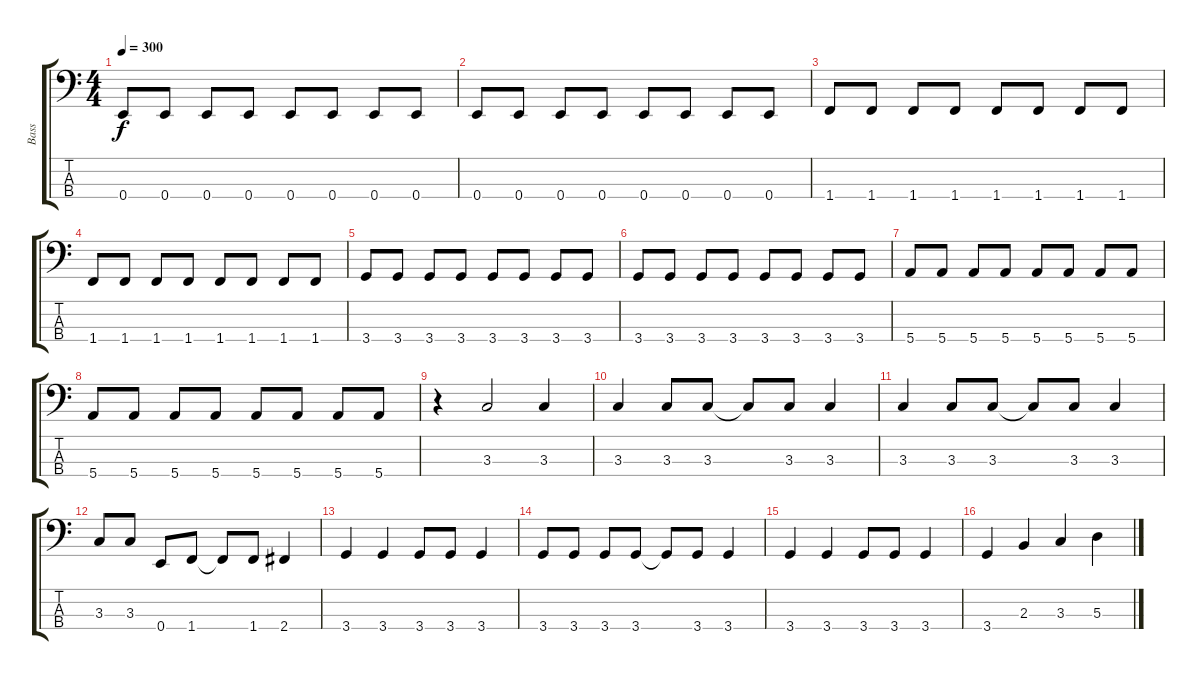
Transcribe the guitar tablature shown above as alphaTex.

\track ("Bass" "Bass") {instrument electricbassfinger}
\staff {score tabs}
\tuning (G2 D2 A1 E1) {hide}
\ts (4 4)
\tempo 300
\clef f4
\ks c
0.4.8{dy f} 0.4.8 0.4.8 0.4.8 0.4.8 0.4.8 0.4.8 0.4.8 |
0.4.8 0.4.8 0.4.8 0.4.8 0.4.8 0.4.8 0.4.8 0.4.8 |
1.4.8 1.4.8 1.4.8 1.4.8 1.4.8 1.4.8 1.4.8 1.4.8 |
1.4.8 1.4.8 1.4.8 1.4.8 1.4.8 1.4.8 1.4.8 1.4.8 |
3.4.8 3.4.8 3.4.8 3.4.8 3.4.8 3.4.8 3.4.8 3.4.8 |
3.4.8 3.4.8 3.4.8 3.4.8 3.4.8 3.4.8 3.4.8 3.4.8 |
5.4.8 5.4.8 5.4.8 5.4.8 5.4.8 5.4.8 5.4.8 5.4.8 |
5.4.8 5.4.8 5.4.8 5.4.8 5.4.8 5.4.8 5.4.8 5.4.8 |
r.4 3.3.2 3.3.4 |
3.3.4 3.3.8 3.3.8 3.3{t}.8 3.3.8 3.3.4 |
3.3.4 3.3.8 3.3.8 3.3{t}.8 3.3.8 3.3.4 |
3.3.8 3.3.8 0.4.8 1.4.8 1.4{t}.8 1.4.8 2.4.4 |
3.4.4 3.4.4 3.4.8 3.4.8 3.4.4 |
3.4.8 3.4.8 3.4.8 3.4.8 3.4{t}.8 3.4.8 3.4.4 |
3.4.4 3.4.4 3.4.8 3.4.8 3.4.4 |
3.4.4 2.3.4 3.3.4 5.3.4
